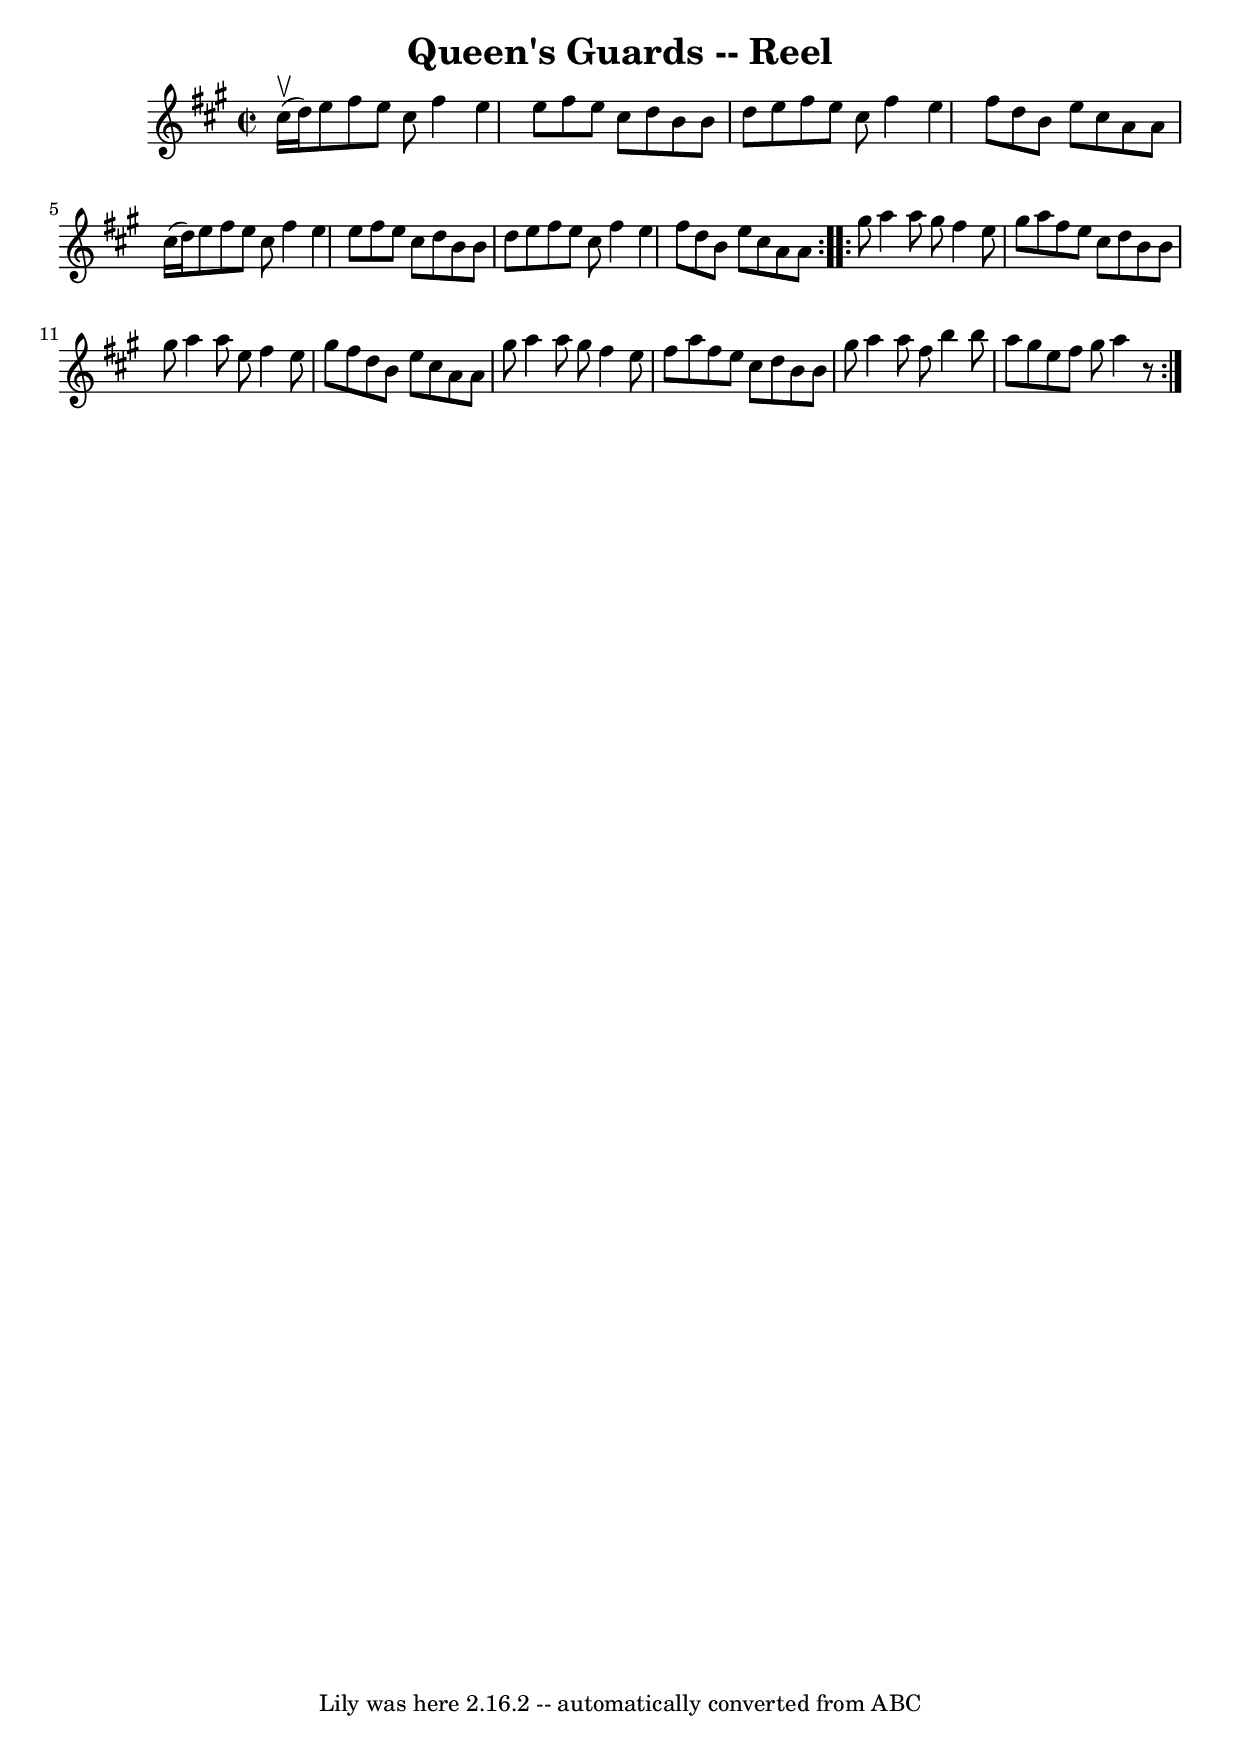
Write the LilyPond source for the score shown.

\version "2.16.2"
\include "Mammoth.ily"
\header {
	%% book = "Ryan's Mammoth Collection"
	crossRefNumber = "1"
	footnotes = ""
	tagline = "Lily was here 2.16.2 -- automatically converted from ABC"
	title = "Queen's Guards -- Reel"
}
voicedefault =  {


\repeat volta 2 {
\override Staff.TimeSignature #'style = #'C
 \time 2/2 
\key a \major cis''16^\upbow(d''16) |
 e''8    
fis''8 e''8 cis''8 fis''4 e''4  |
 e''8 fis''8 e''8   
 cis''8 d''8 b'8 b'8 d''8  |
 e''8 fis''8 e''8    
cis''8 fis''4 e''4  |
 fis''8 d''8 b'8 e''8 cis''8    
a'8 a'8 cis''16 (d''16) |
 e''8 fis''8 e''8    
cis''8 fis''4 e''4  |
 e''8 fis''8 e''8 cis''8 d''8   
 b'8 b'8 d''8  |
 e''8 fis''8 e''8 cis''8 fis''4    
e''4  |
 fis''8 d''8 b'8 e''8 cis''8 a'8 a'8  
} \repeat volta 2 { gis''8  |
 a''4 a''8 gis''8 fis''4    
e''8 gis''8  |
 a''8 fis''8 e''8 cis''8 d''8 b'8    
b'8 gis''8  |
 a''4 a''8 e''8 fis''4 e''8 gis''8  
|
 fis''8 d''8 b'8 e''8 cis''8 a'8 a'8 gis''8  
|
 a''4 a''8 gis''8 fis''4 e''8 fis''8  |
   
a''8 fis''8 e''8 cis''8 d''8 b'8 b'8 gis''8  |
   
a''4 a''8 fis''8 b''4 b''8 a''8  |
 gis''8 e''8    
fis''8 gis''8 a''4    r8 }   
}

\score{
    <<

	\context Staff="default"
	{
	    \voicedefault 
	}

    >>
	\layout {
	}
	\midi {}
}
